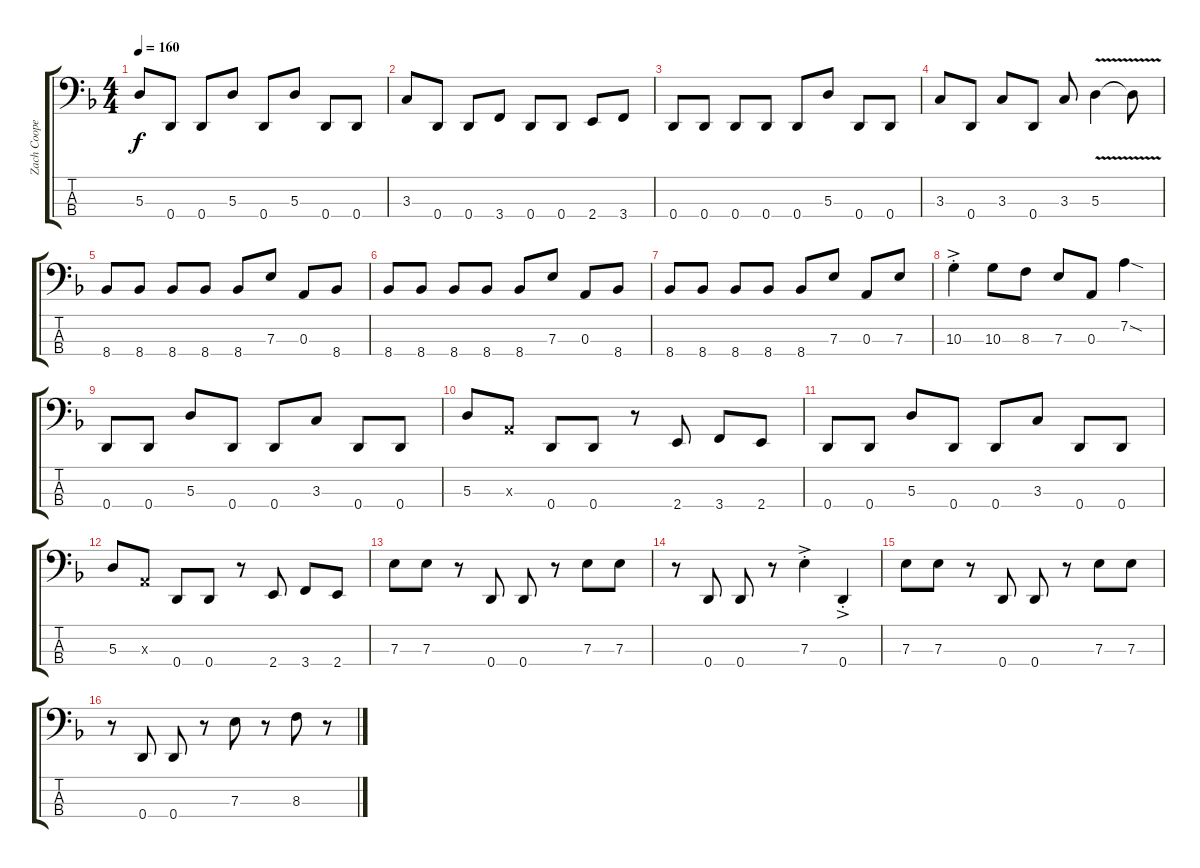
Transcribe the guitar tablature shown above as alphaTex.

\track ("Zach Cooper" "Zach Coope") {instrument electricbassfinger}
\staff {score tabs}
\tuning (G2 D2 A1 D1) {hide}
\ts (4 4)
\tempo 160
\clef f4
\ks dminor
5.3.8{dy f} 0.4.8 0.4.8 5.3.8 0.4.8 5.3.8 0.4.8 0.4.8 |
3.3.8 0.4.8 0.4.8 3.4.8 0.4.8 0.4.8 2.4.8 3.4.8 |
0.4.8 0.4.8 0.4.8 0.4.8 0.4.8 5.3.8 0.4.8 0.4.8 |
3.3.8 0.4.8 3.3.8 0.4.8 3.3.8 5.3{v}.4 5.3{v t}.8 |
8.4.8 8.4.8 8.4.8 8.4.8 8.4.8 7.3.8 0.3.8 8.4.8 |
8.4.8 8.4.8 8.4.8 8.4.8 8.4.8 7.3.8 0.3.8 8.4.8 |
8.4.8 8.4.8 8.4.8 8.4.8 8.4.8 7.3.8 0.3.8 7.3.8 |
10.3{ac st}.4 10.3.8 8.3.8 7.3.8 0.3.8 7.2{sod}.4 |
0.4.8 0.4.8 5.3.8 0.4.8 0.4.8 3.3.8 0.4.8 0.4.8 |
5.3.8 0.3{x}.8 0.4.8 0.4.8 r.8 2.4.8 3.4.8 2.4.8 |
0.4.8 0.4.8 5.3.8 0.4.8 0.4.8 3.3.8 0.4.8 0.4.8 |
5.3.8 0.3{x}.8 0.4.8 0.4.8 r.8 2.4.8 3.4.8 2.4.8 |
7.3.8 7.3.8 r.8 0.4.8 0.4.8 r.8 7.3.8 7.3.8 |
r.8 0.4.8 0.4.8 r.8 7.3{ac st}.4 0.4{ac st}.4 |
7.3.8 7.3.8 r.8 0.4.8 0.4.8 r.8 7.3.8 7.3.8 |
r.8 0.4.8 0.4.8 r.8 7.3.8 r.8 8.3.8 r.8
